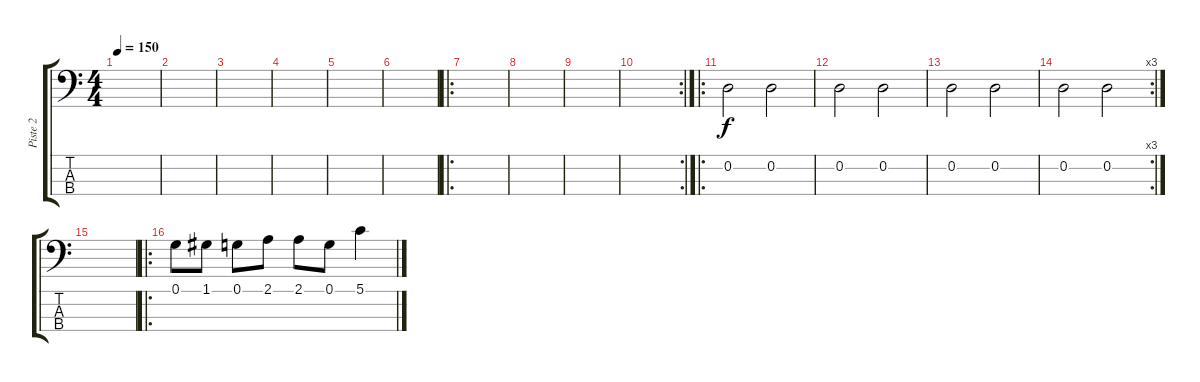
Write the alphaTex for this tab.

\track ("Piste 2" "Piste 2") {instrument electricbassfinger}
\staff {score tabs}
\tuning (G2 D2 A1 E1) {hide}
\ts (4 4)
\tempo 150
\clef f4
\ks c
|
|
|
|
|
|
\ro
|
|
|
\rc 2
|
\ro
0.2.2 0.2.2 |
0.2.2 0.2.2 |
0.2.2 0.2.2 |
\rc 3
0.2.2 0.2.2 |
|
\ro
0.1.8 1.1.8 0.1.8 2.1.8 2.1.8 0.1.8 5.1.4
